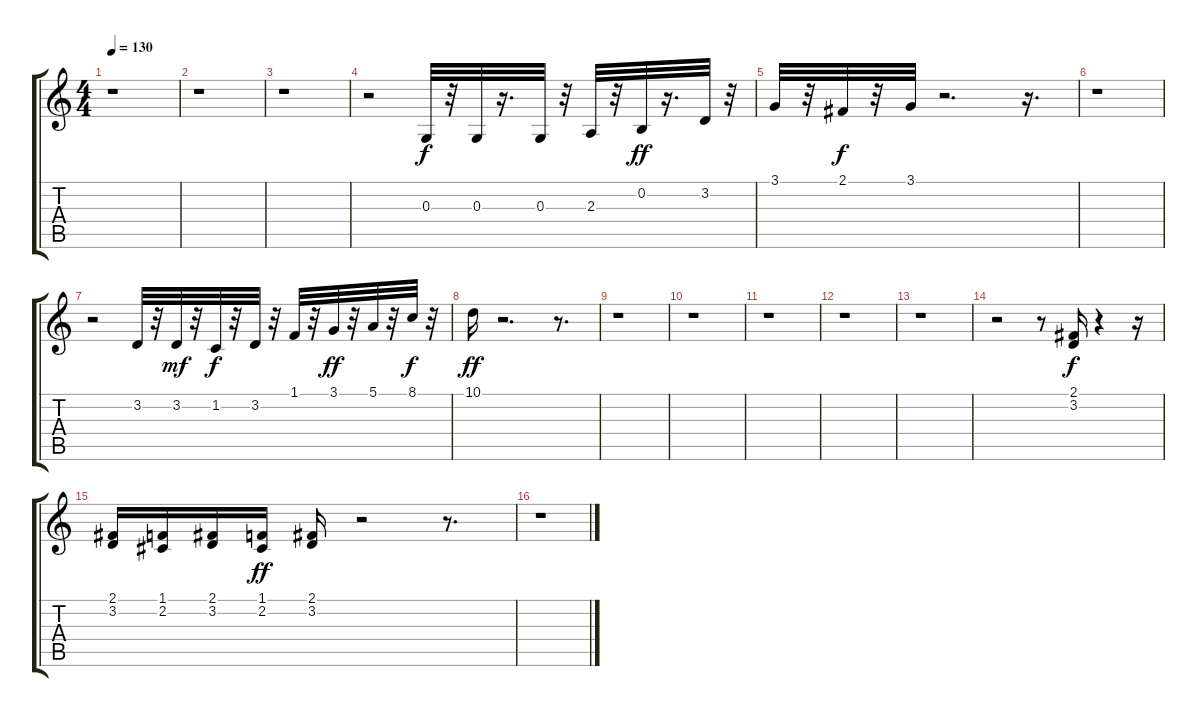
\track "" {instrument brasssection}
\staff {score tabs}
\tuning (E4 B3 G3 D3 A2 E2) {hide}
\ts (4 4)
\tempo 130
\clef g2
\ks c
r.1{dy ff} |
r.1 |
r.1 |
r.2 0.3.32{dy f} r.32 0.3.32 r.16{d} 0.3.32 r.32 2.3.32 r.32 0.2.32{dy ff} r.16{d} 3.2.32 r.32 |
3.1.32 r.32 2.1.32{dy f} r.32 3.1.32 r.2{d} r.16{d} |
r.1 |
r.2 3.2.32 r.32 3.2.32{dy mf} r.32 1.2.32{dy f} r.32 3.2.32 r.32 1.1.32 r.32 3.1.32{dy ff} r.32 5.1.32 r.32 8.1.32{dy f} r.32 |
10.1.16{dy ff} r.2{d} r.8{d} |
r.1 |
r.1 |
r.1 |
r.1 |
r.1 |
r.2 r.8 (2.1 3.2).16{dy f} r.4 r.16 |
(2.1 3.2).16 (1.1 2.2).16 (2.1 3.2).16 (1.1 2.2).16{dy ff} (2.1 3.2).16 r.2 r.8{d} |
r.1
